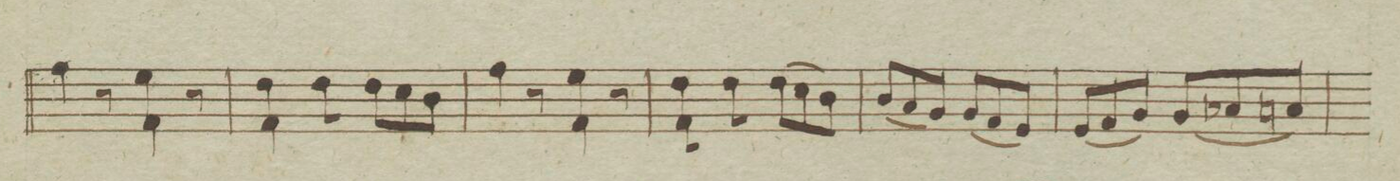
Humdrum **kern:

**kern	**dynam
*I"Violino Secondo	*
*clefG2	*
*k[b-e-]	*
*met(c)	*
*M6/8	*
4ff\	.
8r	.
4ee- 4f\	.
8r	.
=213	=213
4dd 4f\	.
8dd\	.
8dd\L	.
8cc\	.
8b-\J	.
=214	=214
4ff\	.
8r	.
4ee- 4f\	.
8r	.
=215	=215
4dd 4f\	.
8dd\	.
(8dd\L	.
8cc\	.
8b-\J)	.
=216	=216
(8b-/L	.
8a/	.
8g/J)	.
(8g/L	.
8f/	.
8e-/J)	.
=217	=217
(8e-/L	.
8f/	.
8g/J)	.
(8g/L	.
8a-X/	.
8an/J)	.
=218	=218
*-	*-
